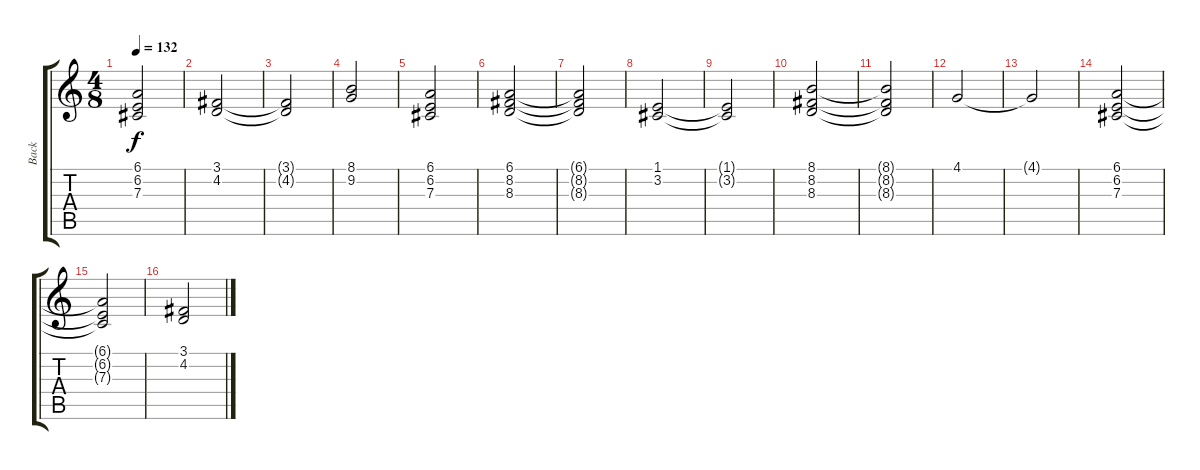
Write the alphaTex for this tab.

\track ("Back" "Back") {instrument altosax}
\staff {score tabs}
\tuning (Eb4 Bb3 Gb3 Db3 Ab2 Eb2) {hide}
\ts (4 8)
\tempo 132
\clef g2
\ks c
(6.1{t} 6.2{t} 7.3{t}).2{dy f} |
(3.1 4.2).2 |
(3.1{t} 4.2{t}).2 |
(8.1 9.2).2 |
(6.1 6.2 7.3).2 |
(6.1 8.2 8.3).2 |
(6.1{t} 8.2{t} 8.3{t}).2 |
(1.1 3.2).2 |
(1.1{t} 3.2{t}).2 |
(8.1 8.2 8.3).2 |
(8.1{t} 8.2{t} 8.3{t}).2 |
4.1.2 |
4.1{t}.2 |
(6.1 6.2 7.3).2 |
(6.1{t} 6.2{t} 7.3{t}).2 |
(3.1 4.2).2
